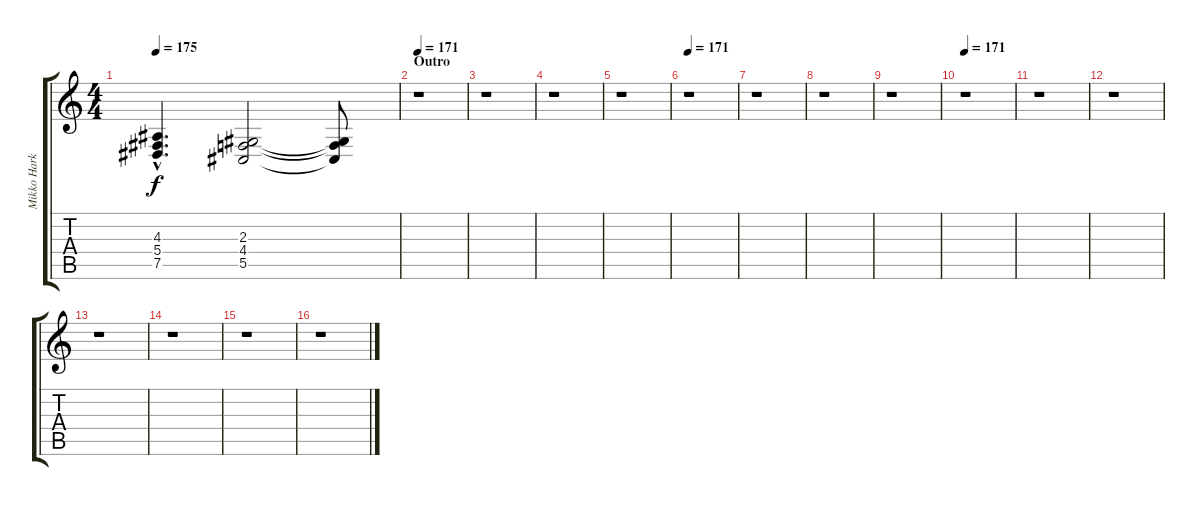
\track ("Mikko Harkin RH" "Mikko Hark") {instrument stringensemble1}
\staff {score tabs}
\tuning (Eb4 Bb3 Gb3 Db3 Ab2 Eb2) {hide}
\ts (4 4)
\tempo 175
\clef g2
\ks c
(4.3{hac} 5.4{hac} 7.5{hac}).4{d dy f} (2.3 4.4 5.5).2 (2.3{t} 4.4{t} 5.5{t}).8 |
\section ("" "Outro")
\tempo 171
r.1 |
r.1 |
r.1 |
r.1 |
\tempo 171
r.1 |
r.1 |
r.1 |
r.1 |
\tempo 171
r.1 |
r.1 |
r.1 |
r.1 |
r.1 |
r.1 |
r.1
